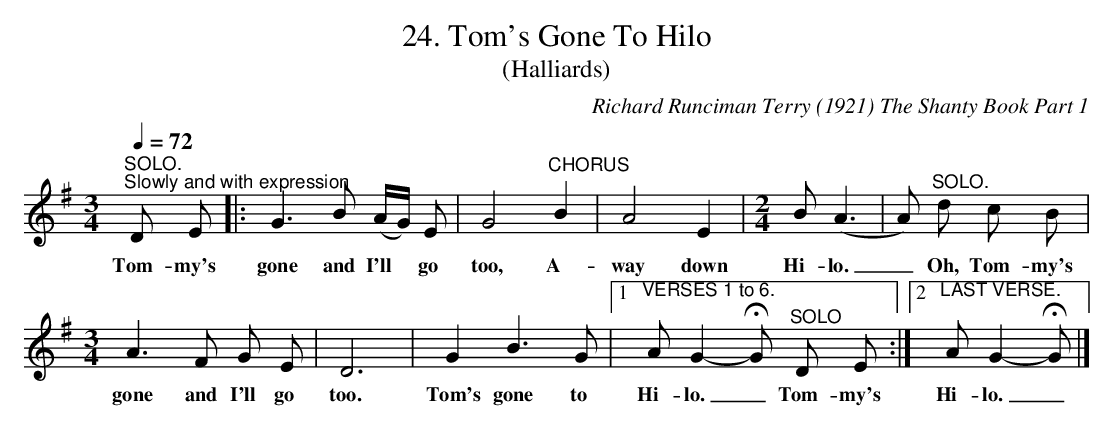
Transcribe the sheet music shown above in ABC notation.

X:1
T:24. Tom's Gone To Hilo
T:(Halliards)
C:Richard Runciman Terry (1921) The Shanty Book Part 1
L:1/8
Q:1/4=72
M:3/4
K:G
"^SOLO.""^Slowly and with expression" D E |: G3 B (A/G/) E | G4"^CHORUS" B2 | A4 E2 |
w:  Tom- my's|gone and I'll* go|too, A-|way down|
[M:2/4] B (A3 | A)"^SOLO." d c B |$[M:3/4] A3 F G E | D6 | G2 B3 G |1
w: Hi- lo.|_ Oh, Tom- my's|gone and I'll go|too.|Tom's gone to|
"^VERSES 1 to 6." A G2- !fermata!G"^SOLO" D E :|2"^LAST VERSE." A G2- !fermata!G |]
w: Hi- lo._ Tom- my's|Hi- lo. _|
